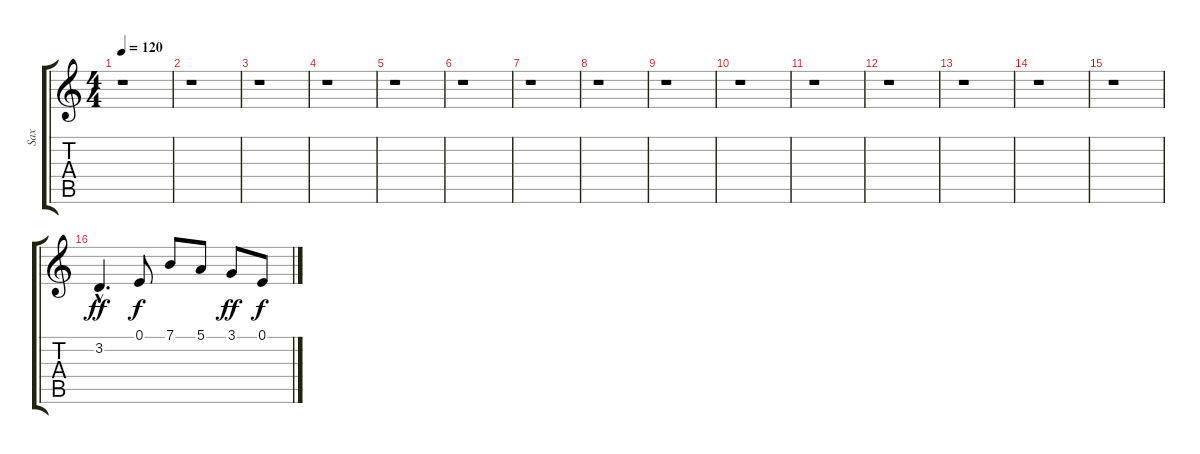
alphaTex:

\track ("Sax" "Sax") {instrument tenorsax}
\staff {score tabs}
\tuning (E4 B3 G3 D3 A2 E2) {hide}
\ts (4 4)
\tempo 120
\clef g2
\ks c
r.1{dy ff instrument tenorsax} |
r.1 |
r.1 |
r.1 |
r.1 |
r.1 |
r.1 |
r.1 |
r.1 |
r.1 |
r.1 |
r.1 |
r.1 |
r.1 |
r.1 |
3.2{hac}.4{d} 0.1.8{dy f} 7.1.8 5.1.8 3.1.8{dy ff} 0.1.8{dy f}
